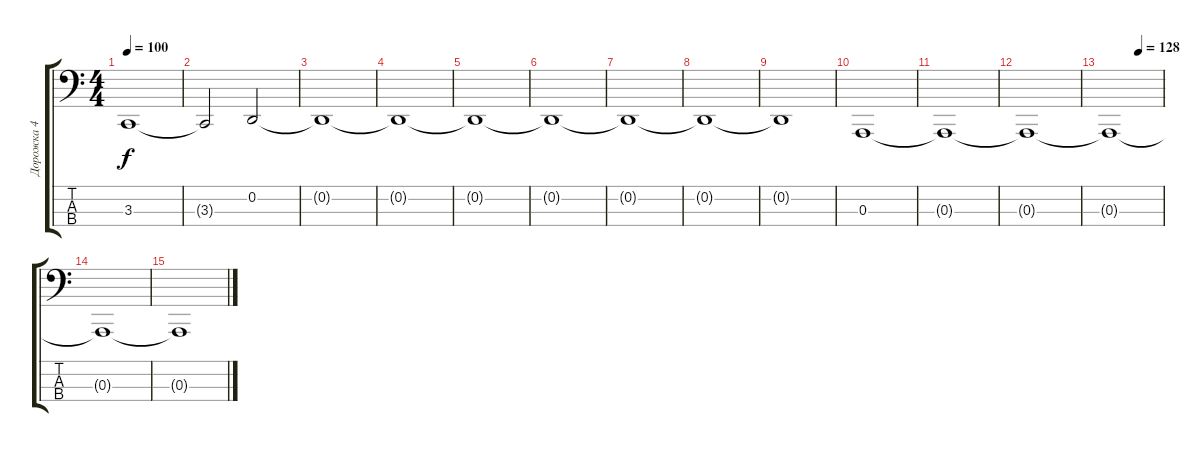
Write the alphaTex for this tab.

\track ("Дорожка 4" "Дорожка 4") {instrument stringensemble1}
\staff {score tabs}
\tuning (G2 D2 A1 E1) {hide}
\ts (4 4)
\tempo 100
\clef f4
\ks c
3.3{t}.1{dy f} |
3.3{t}.2 0.2.2 |
0.2{t}.1 |
0.2{t}.1 |
0.2{t}.1 |
0.2{t}.1 |
0.2{t}.1 |
0.2{t}.1 |
0.2{t}.1 |
0.3.1 |
0.3{t}.1 |
0.3{t}.1 |
\tempo (128 0.5625)
0.3{t}.1 |
0.3{t}.1 |
0.3{t}.1
